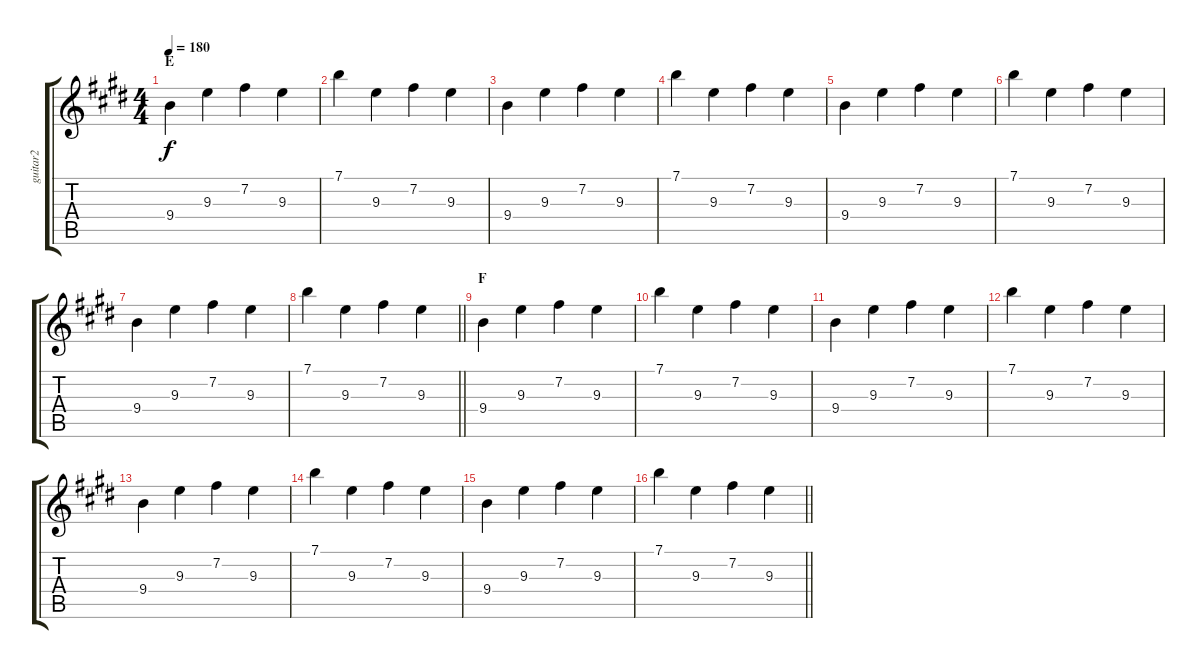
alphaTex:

\track ("guitar2" "guitar2") {instrument overdrivenguitar}
\staff {score tabs}
\tuning (E4 B3 G3 D3 A2 E2) {hide}
\ts (4 4)
\section ("" "E")
\tempo 180
\clef g2
\ks e
9.4.4{dy f volume 8} 9.3.4 7.2.4 9.3.4 |
7.1.4 9.3.4 7.2.4 9.3.4 |
9.4.4 9.3.4 7.2.4 9.3.4 |
7.1.4 9.3.4 7.2.4 9.3.4 |
9.4.4 9.3.4 7.2.4 9.3.4 |
7.1.4 9.3.4 7.2.4 9.3.4 |
9.4.4 9.3.4 7.2.4 9.3.4 |
\barLineRight lightlight
7.1.4 9.3.4 7.2.4 9.3.4 |
\section ("" "F")
9.4.4{volume 8} 9.3.4 7.2.4 9.3.4 |
7.1.4 9.3.4 7.2.4 9.3.4 |
9.4.4 9.3.4 7.2.4 9.3.4 |
7.1.4 9.3.4 7.2.4 9.3.4 |
9.4.4 9.3.4 7.2.4 9.3.4 |
7.1.4 9.3.4 7.2.4 9.3.4 |
9.4.4 9.3.4 7.2.4 9.3.4 |
\barLineRight lightlight
7.1.4 9.3.4 7.2.4 9.3.4
